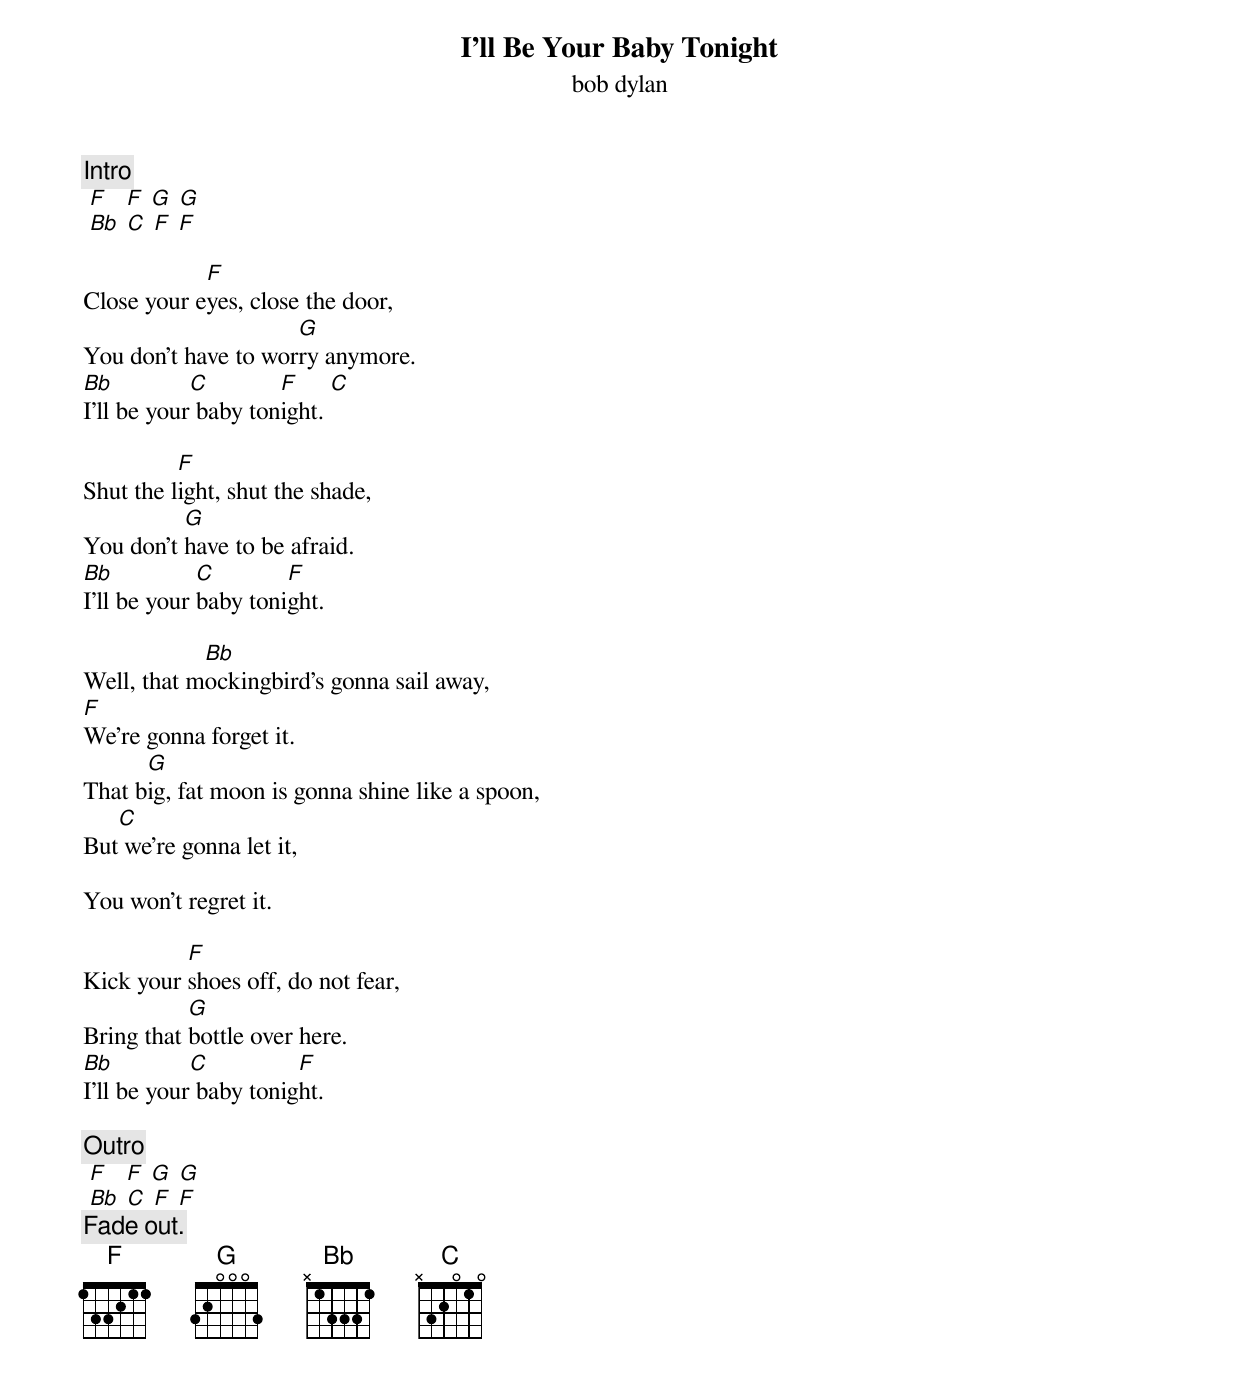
{title: I'll Be Your Baby Tonight}
{subtitle: bob dylan}
{c:Intro}
 [F]   [F] [G] [G]
 [Bb] [C] [F] [F]

Close your e[F]yes, close the door,
You don’t have to wor[G]ry anymore.
[Bb]I’ll be your[C] baby ton[F]ight. [C]

Shut the l[F]ight, shut the shade,
You don’t [G]have to be afraid.
[Bb]I’ll be your [C]baby toni[F]ght.

Well, that m[Bb]ockingbird’s gonna sail away,
[F]We’re gonna forget it.
That b[G]ig, fat moon is gonna shine like a spoon,
But[C] we’re gonna let it,

You won’t regret it.

Kick your [F]shoes off, do not fear,
Bring that [G]bottle over here.
[Bb]I’ll be your[C] baby tonig[F]ht.

{c:Outro}
 [F]   [F] [G] [G]
 [Bb] [C] [F] [F]
{c:Fade out.}
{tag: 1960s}
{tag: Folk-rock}
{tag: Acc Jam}
